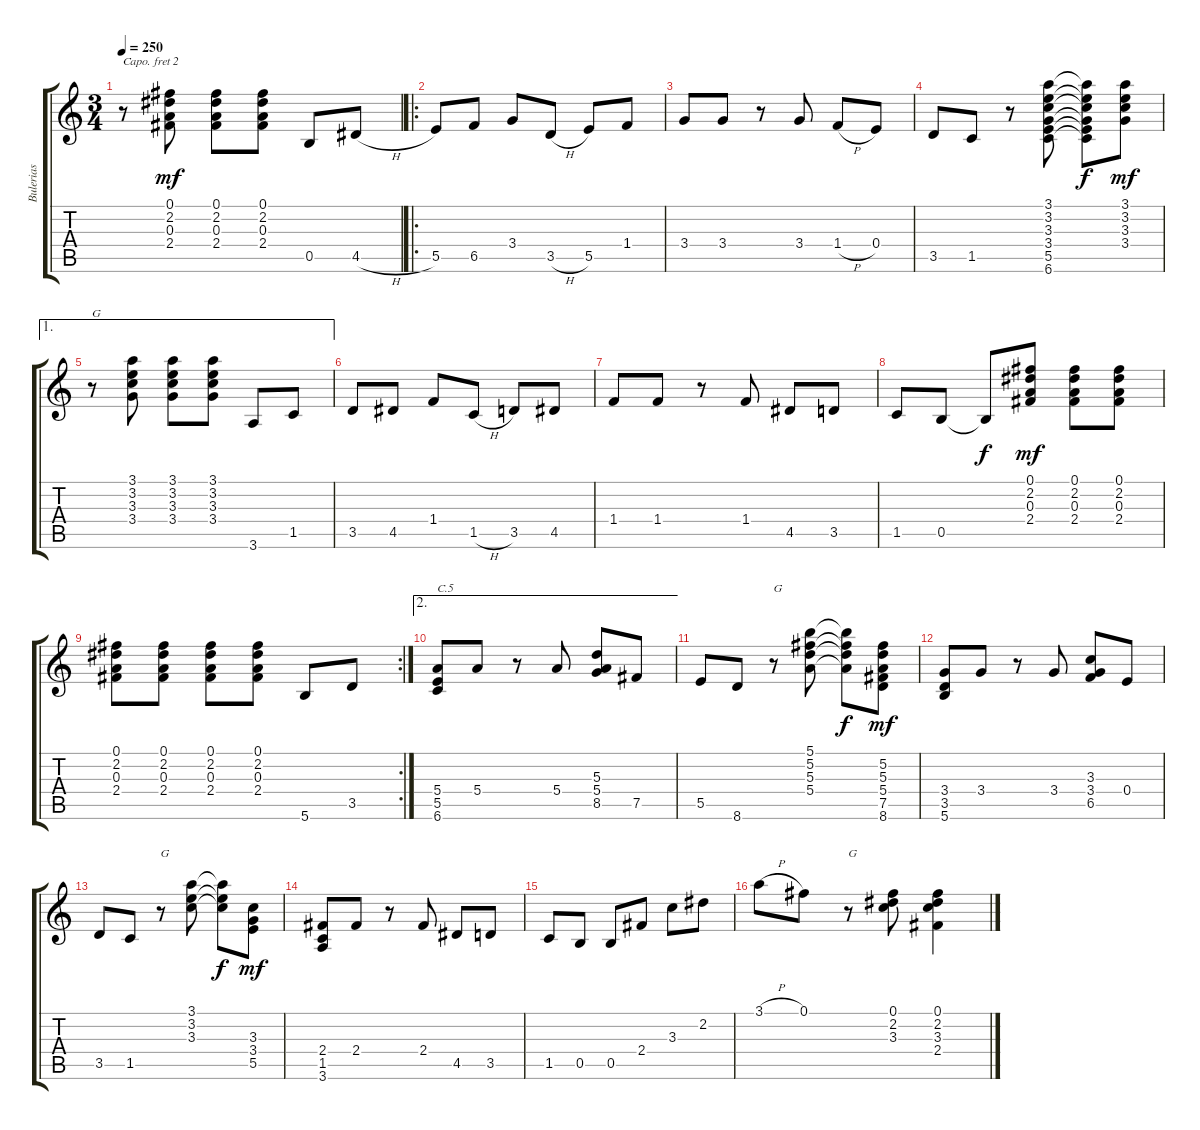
\track ("Bulerias" "Bulerias") {instrument acousticguitarnylon}
\staff {score tabs}
\capo 2
\tuning (E4 B3 G3 D3 A2 E2) {hide}
\ts (3 4)
\tempo 250
\clef g2
\ks c
r.8{dy mf} (0.1 2.2 0.3 2.4).8 (0.1 2.2 0.3 2.4).8 (0.1 2.2 0.3 2.4).8 0.5.8 4.5{h}.8 |
\ro
5.5.8 6.5.8 3.4.8 3.5{h}.8 5.5.8 1.4.8 |
3.4.8 3.4.8 r.8 3.4.8 1.4{h}.8 0.4.8 |
3.5.8 1.5.8 r.8 (3.1 3.2 3.3 3.4 5.5 6.6).8 (3.1{t} 3.2{t} 3.3{t} 3.4{t} 5.5{t} 6.6{t}).8{dy f} (3.1 3.2 3.3 3.4).8{dy mf} |
\ae 1
r.8{txt "G"} (3.1 3.2 3.3 3.4).8 (3.1 3.2 3.3 3.4).8 (3.1 3.2 3.3 3.4).8 3.6.8 1.5.8 |
3.5.8 4.5.8 1.4.8 1.5{h}.8 3.5.8 4.5.8 |
1.4.8 1.4.8 r.8 1.4.8 4.5.8 3.5.8 |
1.5.8 0.5.8 0.5{t}.8{dy f} (0.1 2.2 0.3 2.4).8{dy mf} (0.1 2.2 0.3 2.4).8 (0.1 2.2 0.3 2.4).8 |
\rc 2
(0.1 2.2 0.3 2.4).8 (0.1 2.2 0.3 2.4).8 (0.1 2.2 0.3 2.4).8 (0.1 2.2 0.3 2.4).8 5.6.8 3.5.8 |
\ae 2
(5.4 5.5 6.6).8{txt "C.5"} 5.4.8 r.8 5.4.8 (5.3 5.4 8.5).8 7.5.8 |
5.5.8 8.6.8 r.8{txt "G"} (5.1 5.2 5.3 5.4).8 (5.1{t} 5.2{t} 5.3{t} 5.4{t}).8{dy f} (5.2 5.3 5.4 7.5 8.6).8{dy mf} |
(3.4 3.5 5.6).8 3.4.8 r.8 3.4.8 (3.3 3.4 6.5).8 0.4.8 |
3.5.8 1.5.8 r.8{txt "G"} (3.1 3.2 3.3).8 (3.1{t} 3.2{t} 3.3{t}).8{dy f} (3.3 3.4 5.5).8{dy mf} |
(2.4 1.5 3.6).8 2.4.8 r.8 2.4.8 4.5.8 3.5.8 |
1.5.8 0.5.8 0.5.8 2.4.8 3.3.8 2.2.8 |
3.1{h}.8 0.1.8 r.8{txt "G"} (0.1 2.2 3.3).8 (0.1 2.2 3.3 2.4).4
